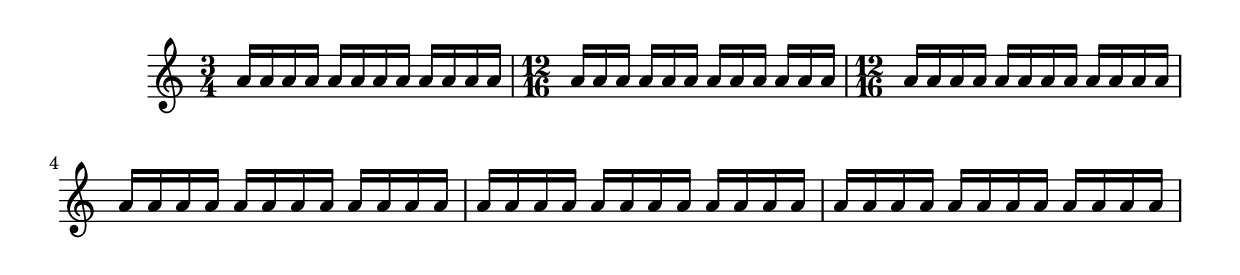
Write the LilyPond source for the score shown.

%% Do not edit this file; it is auto-generated from input/new
%% This file is in the public domain.
\version "2.12.0"

\header {
  texidoces = "
La propiedad @code{measureLength} determina dónde se deben insertar
líneas divisorias y, con @code{beatLength} y @code{beatGrouping}, cómo
se deben generar las barras autoomáticas para las duraciones de barra
y compases para los que no hay ninguna regla definida para los finales
de barra. Este ejemplo muestra distintas dormas de controlar el
barrado mediante el establecimiento de estas propiedades. Las
explicaciones están en forma de comentarios dentro del código.

"
  doctitlees = "Utilización de beatLength y beatGrouping"

  lsrtags = "rhythms"
  texidoc = "
The property @code{measureLength} determines where bar lines
should be inserted and, with @code{beatLength} and
@code{beatGrouping}, how automatic beams should be generated
for beam durations and time signatures for which no beam-ending
rules are defined.  This example shows several ways of controlling
beaming by setting these properties.  The explanations are shown
as comments in the code.
"
  doctitle = "Using beatLength and beatGrouping"
} % begin verbatim


\relative c'' {
  \time 3/4
  % The default in 3/4 time is to beam in three groups
  % each of a quarter note length
  a16 a a a a a a a a a a a

  \time 12/16
  % No auto-beaming is defined for 12/16
  a16 a a a a a a a a a a a

  \time 3/4
  % Change time signature symbol, but retain underlying 3/4 beaming
  \set Score.timeSignatureFraction = #'(12 . 16)
  a16 a a a a a a a a a a a

  % The 3/4 time default grouping of (1 1 1) and beatLength of 1/8
  % are not consistent with a measureLength of 3/4, so the beams
  % are grouped at beatLength intervals
  \set Score.beatLength = #(ly:make-moment 1 8)
  a16 a a a a a a a a a a a

  % Specify beams in groups of (3 3 2 3) 1/16th notes
  % 3+3+2+3=11, and 11*1/16<>3/4, so beatGrouping does not apply,
  % and beams are grouped at beatLength (1/16) intervals
  \set Score.beatLength = #(ly:make-moment 1 16)
  \set Score.beatGrouping = #'(3 3 2 3)
  a16 a a a a a a a a a a a

  % Specify beams in groups of (3 4 2 3) 1/16th notes
  % 3+4+2+3=12, and 12*1/16=3/4, so beatGrouping applies
  \set Score.beatLength = #(ly:make-moment 1 16)
  \set Score.beatGrouping = #'(3 4 2 3)
  a16 a a a a a a a a a a a
}

